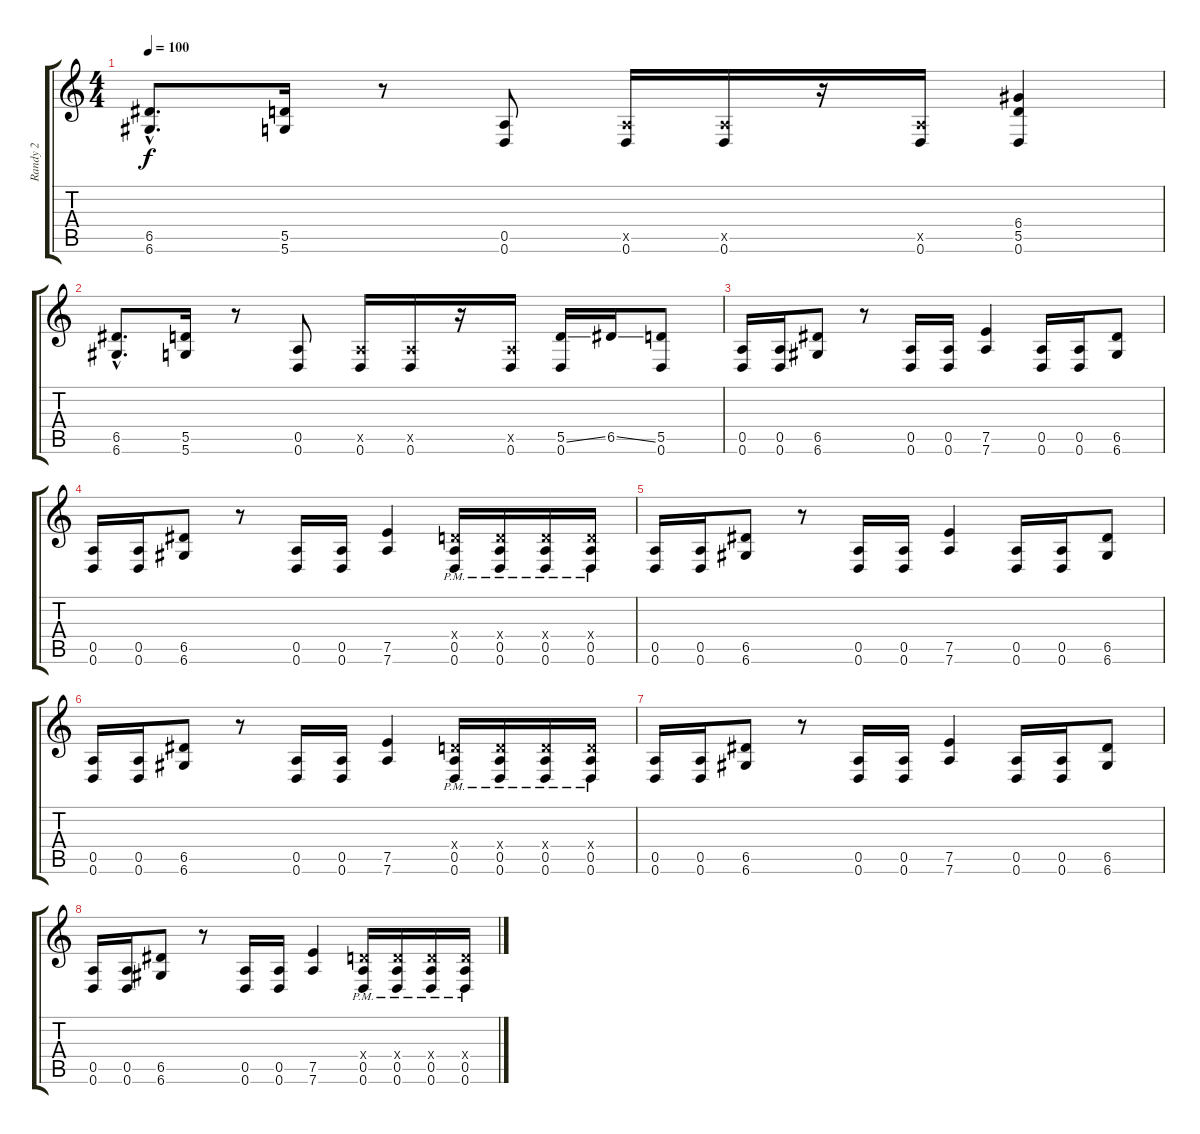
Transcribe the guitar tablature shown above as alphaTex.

\track ("Randy 2" "Randy 2") {instrument distortionguitar}
\staff {score tabs}
\tuning (E4 B3 G3 D3 A2 D2) {hide}
\ts (4 4)
\tempo 100
\clef g2
\ks c
(6.5{hac} 6.6{hac}).8{d dy f} (5.5 5.6).16 r.8 (0.5 0.6).8 (0.5{x} 0.6).16 (0.5{x} 0.6).16 r.16 (0.5{x} 0.6).16 (6.4 5.5 0.6).4 |
(6.5{hac} 6.6{hac}).8{d} (5.5 5.6).16 r.8 (0.5 0.6).8 (0.5{x} 0.6).16 (0.5{x} 0.6).16 r.16 (0.5{x} 0.6).16 (5.5{ss} 0.6).16 6.5{ss}.16 (5.5 0.6).8 |
(0.5 0.6).16 (0.5 0.6).16 (6.5 6.6).8 r.8 (0.5 0.6).16 (0.5 0.6).16 (7.5 7.6).4 (0.5 0.6).16 (0.5 0.6).16 (6.5 6.6).8 |
(0.5 0.6).16 (0.5 0.6).16 (6.5 6.6).8 r.8 (0.5 0.6).16 (0.5 0.6).16 (7.5 7.6).4 (0.4{x} 0.5 0.6{pm}).16 (0.4{x} 0.5 0.6{pm}).16 (0.4{x} 0.5 0.6{pm}).16 (0.4{x} 0.5 0.6{pm}).16 |
(0.5 0.6).16 (0.5 0.6).16 (6.5 6.6).8 r.8 (0.5 0.6).16 (0.5 0.6).16 (7.5 7.6).4 (0.5 0.6).16 (0.5 0.6).16 (6.5 6.6).8 |
(0.5 0.6).16 (0.5 0.6).16 (6.5 6.6).8 r.8 (0.5 0.6).16 (0.5 0.6).16 (7.5 7.6).4 (0.4{x} 0.5 0.6{pm}).16 (0.4{x} 0.5 0.6{pm}).16 (0.4{x} 0.5 0.6{pm}).16 (0.4{x} 0.5 0.6{pm}).16 |
(0.5 0.6).16 (0.5 0.6).16 (6.5 6.6).8 r.8 (0.5 0.6).16 (0.5 0.6).16 (7.5 7.6).4 (0.5 0.6).16 (0.5 0.6).16 (6.5 6.6).8 |
(0.5 0.6).16 (0.5 0.6).16 (6.5 6.6).8 r.8 (0.5 0.6).16 (0.5 0.6).16 (7.5 7.6).4 (0.4{x} 0.5 0.6{pm}).16 (0.4{x} 0.5 0.6{pm}).16 (0.4{x} 0.5 0.6{pm}).16 (0.4{x} 0.5 0.6{pm}).16
